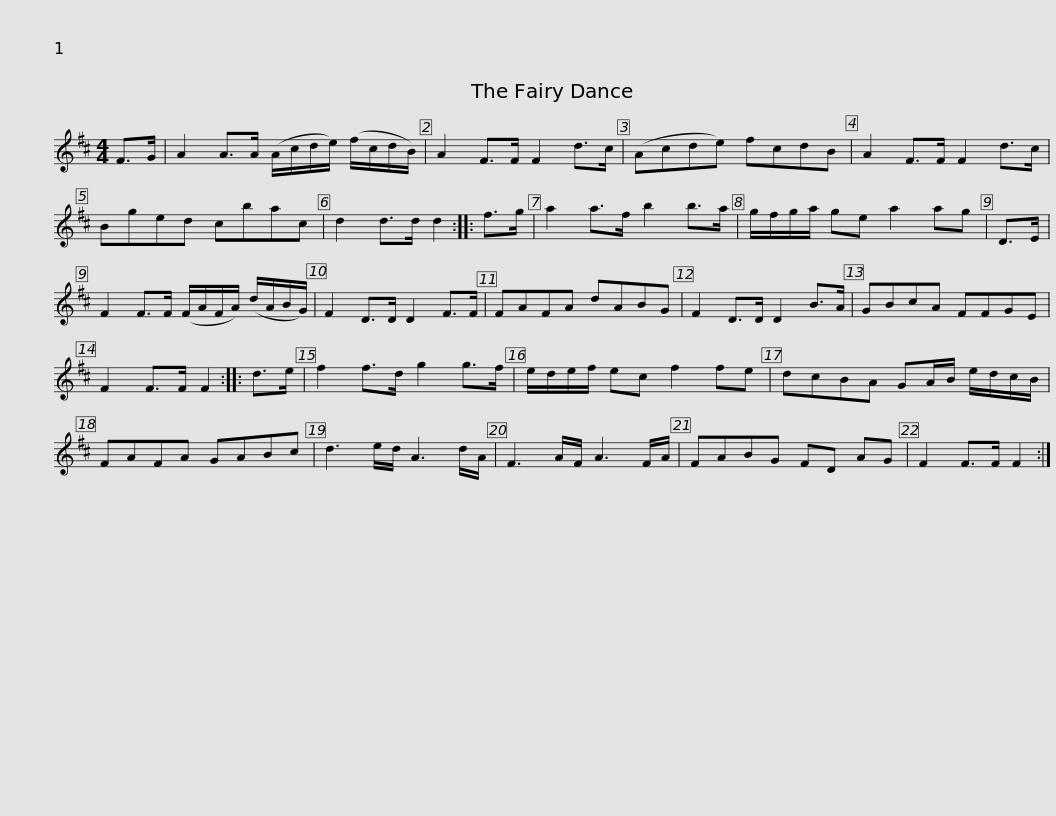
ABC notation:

X:1
L:1/8
M:4/4
I:linebreak $
K:D
V:1 treble
V:1
 F>G | A2 A>A (A/c/d/e/) (f/c/d/B/) | A2 F>F F2 d>c | (Acde) fcdB | A2 F>F F2 d>c | %5
 Bged cbac |$ d2 d>d d2 ::$ f>g | a2 a>f b2 b>a | g/f/g/a/ ge a2 ag | %10
 D>E | F2 F>F (F/A/F/A/) (d/A/B/G/) | F2 D>D D2 F>F |$ FAFA dABG | F2 D>D D2 B>A | %15
 GBcA FFGE | F2 F>F F2 ::$ d>e | f2 f>d g2 g>f | e/d/e/f/ ec f2 fe | %20
 dcBA GA/B/ e/d/c/B/ | FAFA GABc |$ d3 e/d/ A3 d/A/ | F3 A/F/ A3 F/A/ | FABG FD AG | %25
 F2 F>F F2 :| %26
